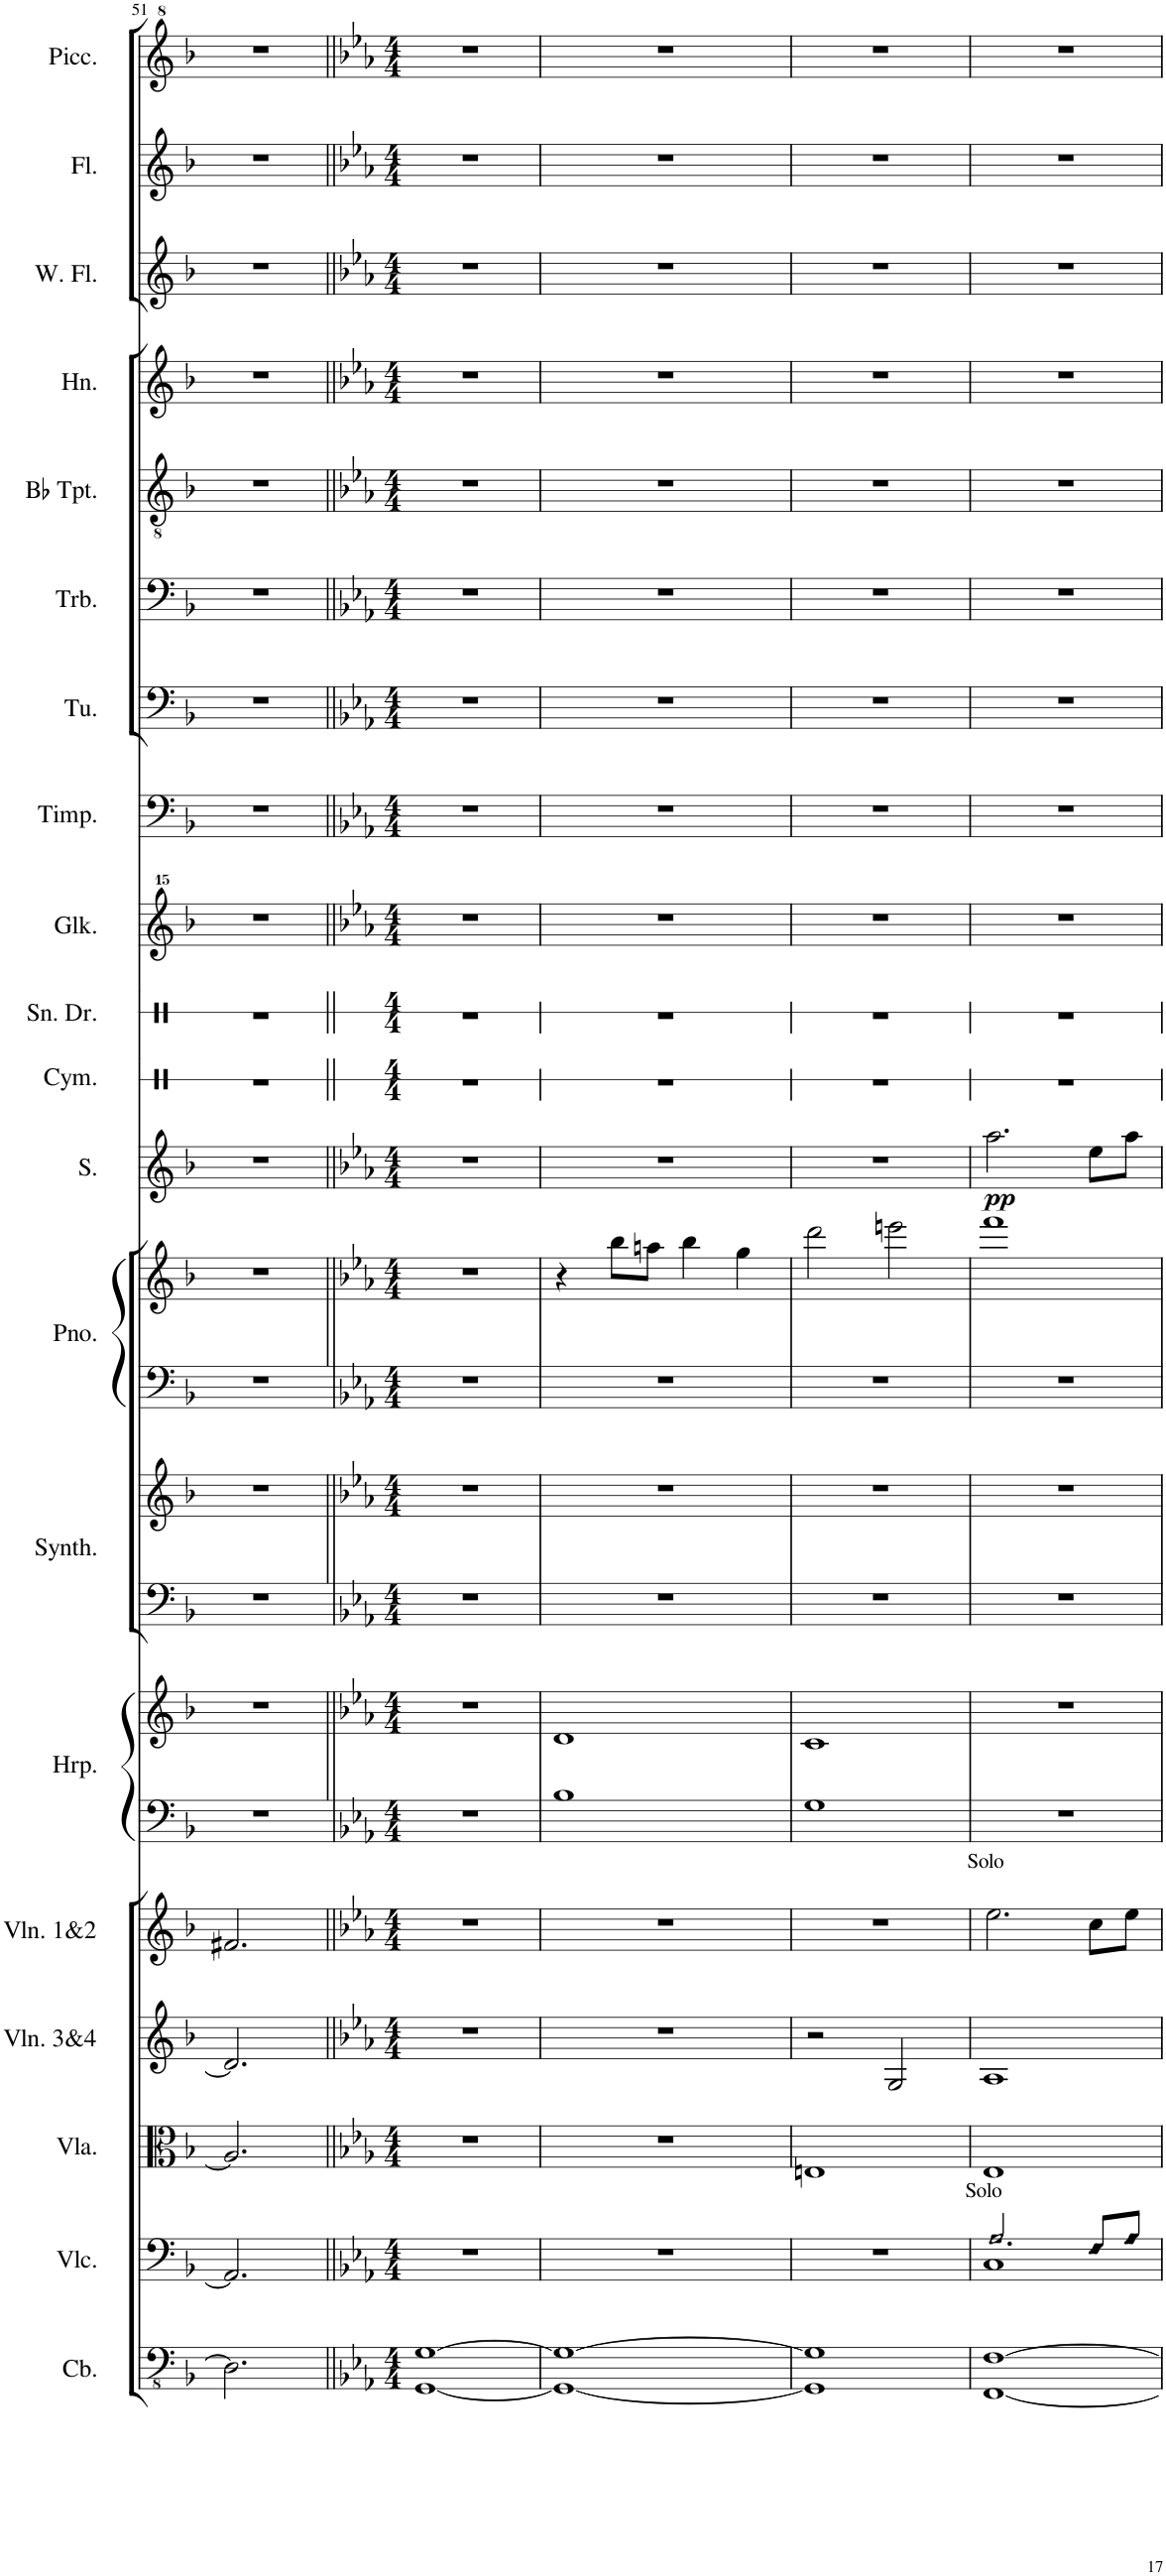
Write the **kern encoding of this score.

**kern	**kern	**kern	**kern	**kern	**kern	**kern	**kern	**kern	**kern	**kern	**kern	**dynam	**kern	**kern	**kern	**kern	**kern	**kern	**kern	**kern	**kern	**kern	**kern
*part23	*part22	*part21	*part20	*part19	*part18	*part17	*part16	*part15	*part14	*part13	*part12	*part12	*part11	*part10	*part9	*part8	*part7	*part6	*part5	*part4	*part3	*part2	*part1
*staff23	*staff22	*staff21	*staff20	*staff19	*staff18	*staff17	*staff16	*staff15	*staff14	*staff13	*staff12	*staff12	*staff11	*staff10	*staff9	*staff8	*staff7	*staff6	*staff5	*staff4	*staff3	*staff2	*staff1
*I"Bass	*I"Cello	*I"Viola	*I"Violin 3&amp;4	*I"Violin 1&amp;2	*I"Harp	*I"Harp	*I"Synthesizer	*I"Synthesizer	*I"Piano	*I"Piano	*I"Soprano	*	*I"Crash Cymbal	*I"Snare Drum	*I"Glockenspiel	*I"Timpani	*I"Tuba	*I"Trombone	*I"Bb Trumpet	*I"Horn	*I"Water Flute	*I"Flute	*I"Piccolo
*	*	*I'Vla.	*I'Vln. 3&amp;4	*I'Vln. 1&amp;2	*I'Hrp.	*I'Hrp.	*I'Synth.	*I'Synth.	*I'Pno.	*I'Pno.	*I'S.	*	*I'Cym.	*I'Sn. Dr.	*I'Glk.	*I'Timp.	*I'Tu.	*I'Trb.	*I'Bb Tpt.	*I'Hn.	*I'W. Fl.	*I'Fl.	*I'Picc.
!!LO:PB:g=z
*clefFv4	*clefF4	*clefC3	*clefG2	*clefG2	*clefF4	*clefG2	*clefF4	*clefG2	*clefF4	*clefG2	*clefG2	*	*clefX	*clefX	*clefG^^2	*clefF4	*clefF4	*clefF4	*clefGv2	*clefG2	*clefG2	*clefG2	*clefG^2
*	*	*	*	*	*	*	*	*	*	*	*	*	*	*	*	*	*	*	*ITrd1c2	*ITrd4c7	*	*	*ITrd-7c-12
*k[b-]	*k[b-]	*k[b-]	*k[b-]	*k[b-]	*k[b-]	*k[b-]	*k[b-]	*k[b-]	*k[b-]	*k[b-]	*k[b-]	*	*k[]	*k[]	*k[b-]	*k[b-]	*k[b-]	*k[b-]	*k[b-]	*k[b-]	*k[b-]	*k[b-]	*k[b-]
*M3/4	*M3/4	*M3/4	*M3/4	*M3/4	*M3/4	*M3/4	*M3/4	*M3/4	*M3/4	*M3/4	*M3/4	*	*M3/4	*M3/4	*M3/4	*M3/4	*M3/4	*M3/4	*M3/4	*M3/4	*M3/4	*M3/4	*M3/4
=51	=51	=51	=51	=51	=51	=51	=51	=51	=51	=51	=51	=51	=51	=51	=51	=51	=51	=51	=51	=51	=51	=51	=51
2.DD\]	2.AA/]	2.A/]	2.d/]	2.f#X/	2.r	2.r	2.r	2.r	2.r	2.r	2.r	.	2.r	2.r	2.r	2.r	2.r	2.r	2.r	2.r	2.r	2.r	2.r
=52||	=52||	=52||	=52||	=52||	=52||	=52||	=52||	=52||	=52||	=52||	=52||	=52||	=52||	=52||	=52||	=52||	=52||	=52||	=52||	=52||	=52||	=52||	=52||
*k[b-e-a-]	*k[b-e-a-]	*k[b-e-a-]	*k[b-e-a-]	*k[b-e-a-]	*k[b-e-a-]	*k[b-e-a-]	*k[b-e-a-]	*k[b-e-a-]	*k[b-e-a-]	*k[b-e-a-]	*k[b-e-a-]	*	*	*	*k[b-e-a-]	*k[b-e-a-]	*k[b-e-a-]	*k[b-e-a-]	*k[b-e-a-]	*k[b-e-a-]	*k[b-e-a-]	*k[b-e-a-]	*k[b-e-a-]
*M4/4	*M4/4	*M4/4	*M4/4	*M4/4	*M4/4	*M4/4	*M4/4	*M4/4	*M4/4	*M4/4	*M4/4	*	*M4/4	*M4/4	*M4/4	*M4/4	*M4/4	*M4/4	*M4/4	*M4/4	*M4/4	*M4/4	*M4/4
[1GGG [1GG	1r	1r	1r	1r	1r	1r	1r	1r	1r	1r	1r	.	1r	1r	1r	1r	1r	1r	1r	1r	1r	1r	1r
=53	=53	=53	=53	=53	=53	=53	=53	=53	=53	=53	=53	=53	=53	=53	=53	=53	=53	=53	=53	=53	=53	=53	=53
[1GGG [1GG	1r	1r	1r	1r	1B-	1d	1r	1r	1r	4r	1r	.	1r	1r	1r	1r	1r	1r	1r	1r	1r	1r	1r
.	.	.	.	.	.	.	.	.	.	8bb-\L	.	.	.	.	.	.	.	.	.	.	.	.	.
.	.	.	.	.	.	.	.	.	.	8aan\J	.	.	.	.	.	.	.	.	.	.	.	.	.
.	.	.	.	.	.	.	.	.	.	4bb-\	.	.	.	.	.	.	.	.	.	.	.	.	.
.	.	.	.	.	.	.	.	.	.	4gg\	.	.	.	.	.	.	.	.	.	.	.	.	.
=54	=54	=54	=54	=54	=54	=54	=54	=54	=54	=54	=54	=54	=54	=54	=54	=54	=54	=54	=54	=54	=54	=54	=54
1GGG 1GG	1r	1En	2r	1r	1G	1c	1r	1r	1r	2ddd\	1r	.	1r	1r	1r	1r	1r	1r	1r	1r	1r	1r	1r
.	.	.	2G/	.	.	.	.	.	.	2eeen\	.	.	.	.	.	.	.	.	.	.	.	.	.
=55	=55	=55	=55	=55	=55	=55	=55	=55	=55	=55	=55	=55	=55	=55	=55	=55	=55	=55	=55	=55	=55	=55	=55
*	*^	*	*	*	*	*	*	*	*	*	*	*	*	*	*	*	*	*	*	*	*	*	*
!	!	!	!	!	!LO:TX:a:t=Solo	!	!	!	!	!	!	!	!	!	!	!	!	!	!	!	!	!	!	!
!	!LO:TX:a:t=Solo	!	!	!	!	!	!	!	!	!	!	!	!	!	!	!	!	!	!	!	!	!	!	!
!	!	!LO:N:head=diamond	!	!	!	!	!	!	!	!	!	!	!LO:DY:b	!	!	!	!	!	!	!	!	!	!	!
[1FFF [1FF	1C	2.A-/	1E-	1A-	2.ee-\	1r	1r	1r	1r	1r	1fff	2.aa-\	pp	1r	1r	1r	1r	1r	1r	1r	1r	1r	1r	1r
!	!	!LO:N:head=diamond	!	!	!	!	!	!	!	!	!	!	!	!	!	!	!	!	!	!	!	!	!	!
.	.	8F/L	.	.	8cc\L	.	.	.	.	.	.	8ee-\L	.	.	.	.	.	.	.	.	.	.	.	.
!	!	!LO:N:head=diamond	!	!	!	!	!	!	!	!	!	!	!	!	!	!	!	!	!	!	!	!	!	!
.	.	8A-/J	.	.	8ee-\J	.	.	.	.	.	.	8aa-\J	.	.	.	.	.	.	.	.	.	.	.	.
*	*v	*v	*	*	*	*	*	*	*	*	*	*	*	*	*	*	*	*	*	*	*	*	*	*
=	=	=	=	=	=	=	=	=	=	=	=	=	=	=	=	=	=	=	=	=	=	=	=
*-	*-	*-	*-	*-	*-	*-	*-	*-	*-	*-	*-	*-	*-	*-	*-	*-	*-	*-	*-	*-	*-	*-	*-
